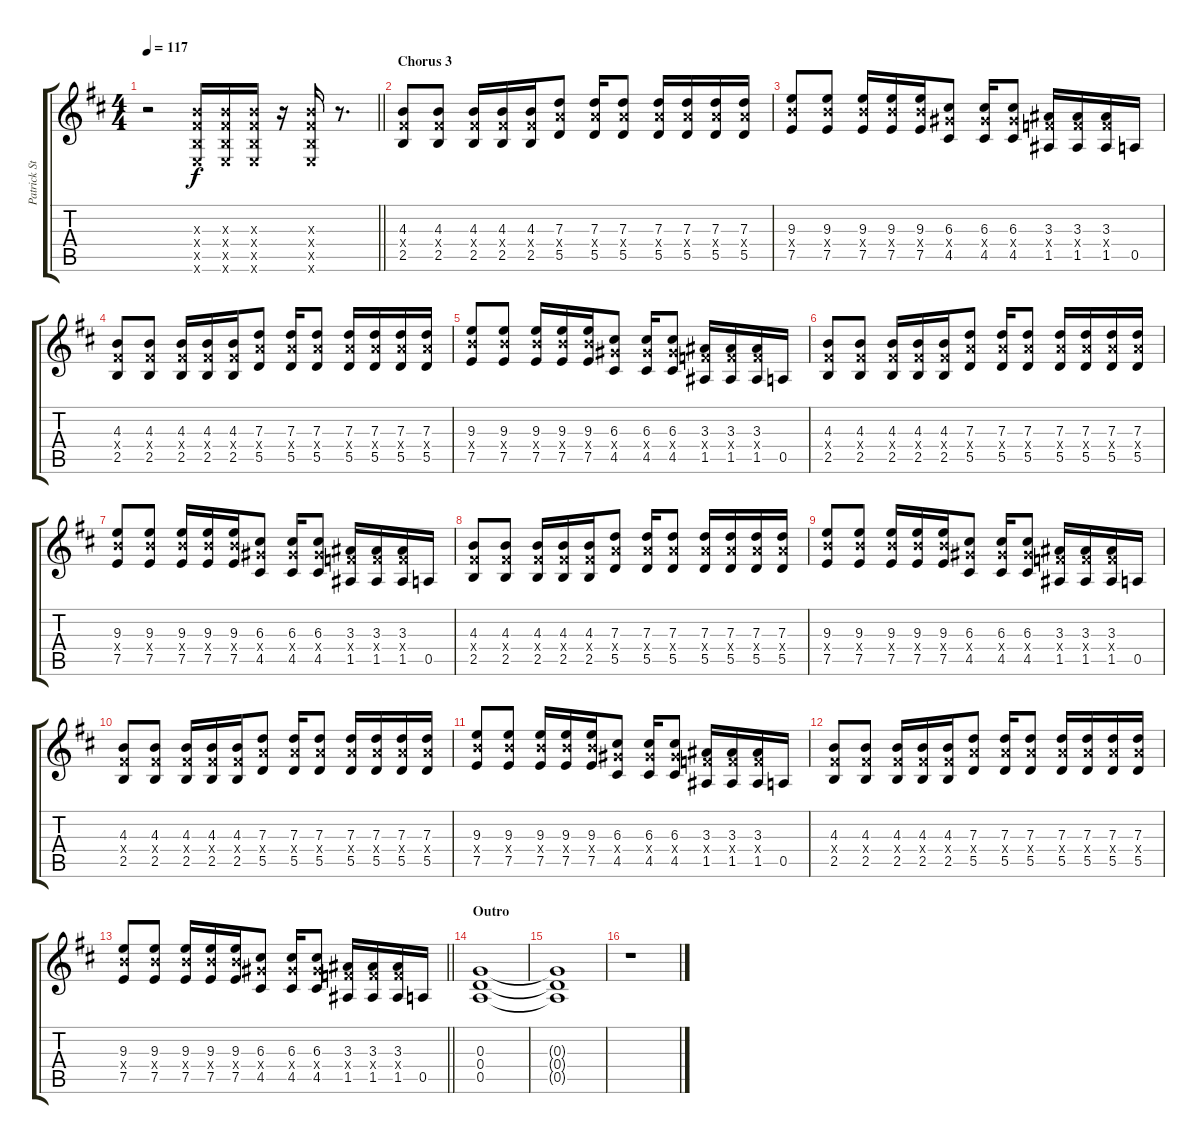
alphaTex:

\track ("Patrick Stump" "Patrick St") {instrument distortionguitar}
\staff {score tabs}
\tuning (E4 B3 G3 D3 A2 E2) {hide}
\ts (4 4)
\tempo 117
\clef g2
\barLineRight lightlight
\ks d
r.2{dy f} (4.3{x} 4.4{x} 2.5{x} 0.6{x}).16 (4.3{x} 4.4{x} 2.5{x} 0.6{x}).16 (4.3{x} 4.4{x} 2.5{x} 0.6{x}).16 r.16 (4.3{x} 4.4{x} 2.5{x} 0.6{x}).16 r.8{d} |
\section ("" "Chorus 3")
(4.3 4.4{x} 2.5).8 (4.3 4.4{x} 2.5).8 (4.3 4.4{x} 2.5).16 (4.3 4.4{x} 2.5).16 (4.3 4.4{x} 2.5).16 (7.3 7.4{x} 5.5).8 (7.3 7.4{x} 5.5).16 (7.3 7.4{x} 5.5).8 (7.3 7.4{x} 5.5).16 (7.3 7.4{x} 5.5).16 (7.3 7.4{x} 5.5).16 (7.3 7.4{x} 5.5).16 |
(9.3 9.4{x} 7.5).8 (9.3 9.4{x} 7.5).8 (9.3 9.4{x} 7.5).16 (9.3 9.4{x} 7.5).16 (9.3 9.4{x} 7.5).16 (6.3 6.4{x} 4.5).8 (6.3 6.4{x} 4.5).16 (6.3 6.4{x} 4.5).8 (3.3 3.4{x} 1.5).16 (3.3 3.4{x} 1.5).16 (3.3 3.4{x} 1.5).16 0.5.16 |
(4.3 4.4{x} 2.5).8 (4.3 4.4{x} 2.5).8 (4.3 4.4{x} 2.5).16 (4.3 4.4{x} 2.5).16 (4.3 4.4{x} 2.5).16 (7.3 7.4{x} 5.5).8 (7.3 7.4{x} 5.5).16 (7.3 7.4{x} 5.5).8 (7.3 7.4{x} 5.5).16 (7.3 7.4{x} 5.5).16 (7.3 7.4{x} 5.5).16 (7.3 7.4{x} 5.5).16 |
(9.3 9.4{x} 7.5).8 (9.3 9.4{x} 7.5).8 (9.3 9.4{x} 7.5).16 (9.3 9.4{x} 7.5).16 (9.3 9.4{x} 7.5).16 (6.3 6.4{x} 4.5).8 (6.3 6.4{x} 4.5).16 (6.3 6.4{x} 4.5).8 (3.3 3.4{x} 1.5).16 (3.3 3.4{x} 1.5).16 (3.3 3.4{x} 1.5).16 0.5.16 |
(4.3 4.4{x} 2.5).8 (4.3 4.4{x} 2.5).8 (4.3 4.4{x} 2.5).16 (4.3 4.4{x} 2.5).16 (4.3 4.4{x} 2.5).16 (7.3 7.4{x} 5.5).8 (7.3 7.4{x} 5.5).16 (7.3 7.4{x} 5.5).8 (7.3 7.4{x} 5.5).16 (7.3 7.4{x} 5.5).16 (7.3 7.4{x} 5.5).16 (7.3 7.4{x} 5.5).16 |
(9.3 9.4{x} 7.5).8 (9.3 9.4{x} 7.5).8 (9.3 9.4{x} 7.5).16 (9.3 9.4{x} 7.5).16 (9.3 9.4{x} 7.5).16 (6.3 6.4{x} 4.5).8 (6.3 6.4{x} 4.5).16 (6.3 6.4{x} 4.5).8 (3.3 3.4{x} 1.5).16 (3.3 3.4{x} 1.5).16 (3.3 3.4{x} 1.5).16 0.5.16 |
(4.3 4.4{x} 2.5).8 (4.3 4.4{x} 2.5).8 (4.3 4.4{x} 2.5).16 (4.3 4.4{x} 2.5).16 (4.3 4.4{x} 2.5).16 (7.3 7.4{x} 5.5).8 (7.3 7.4{x} 5.5).16 (7.3 7.4{x} 5.5).8 (7.3 7.4{x} 5.5).16 (7.3 7.4{x} 5.5).16 (7.3 7.4{x} 5.5).16 (7.3 7.4{x} 5.5).16 |
(9.3 9.4{x} 7.5).8 (9.3 9.4{x} 7.5).8 (9.3 9.4{x} 7.5).16 (9.3 9.4{x} 7.5).16 (9.3 9.4{x} 7.5).16 (6.3 6.4{x} 4.5).8 (6.3 6.4{x} 4.5).16 (6.3 6.4{x} 4.5).8 (3.3 3.4{x} 1.5).16 (3.3 3.4{x} 1.5).16 (3.3 3.4{x} 1.5).16 0.5.16 |
(4.3 4.4{x} 2.5).8 (4.3 4.4{x} 2.5).8 (4.3 4.4{x} 2.5).16 (4.3 4.4{x} 2.5).16 (4.3 4.4{x} 2.5).16 (7.3 7.4{x} 5.5).8 (7.3 7.4{x} 5.5).16 (7.3 7.4{x} 5.5).8 (7.3 7.4{x} 5.5).16 (7.3 7.4{x} 5.5).16 (7.3 7.4{x} 5.5).16 (7.3 7.4{x} 5.5).16 |
(9.3 9.4{x} 7.5).8 (9.3 9.4{x} 7.5).8 (9.3 9.4{x} 7.5).16 (9.3 9.4{x} 7.5).16 (9.3 9.4{x} 7.5).16 (6.3 6.4{x} 4.5).8 (6.3 6.4{x} 4.5).16 (6.3 6.4{x} 4.5).8 (3.3 3.4{x} 1.5).16 (3.3 3.4{x} 1.5).16 (3.3 3.4{x} 1.5).16 0.5.16 |
(4.3 4.4{x} 2.5).8 (4.3 4.4{x} 2.5).8 (4.3 4.4{x} 2.5).16 (4.3 4.4{x} 2.5).16 (4.3 4.4{x} 2.5).16 (7.3 7.4{x} 5.5).8 (7.3 7.4{x} 5.5).16 (7.3 7.4{x} 5.5).8 (7.3 7.4{x} 5.5).16 (7.3 7.4{x} 5.5).16 (7.3 7.4{x} 5.5).16 (7.3 7.4{x} 5.5).16 |
\barLineRight lightlight
(9.3 9.4{x} 7.5).8 (9.3 9.4{x} 7.5).8 (9.3 9.4{x} 7.5).16 (9.3 9.4{x} 7.5).16 (9.3 9.4{x} 7.5).16 (6.3 6.4{x} 4.5).8 (6.3 6.4{x} 4.5).16 (6.3 6.4{x} 4.5).8 (3.3 3.4{x} 1.5).16 (3.3 3.4{x} 1.5).16 (3.3 3.4{x} 1.5).16 0.5.16 |
\section ("" "Outro")
(0.3 0.4 0.5).1 |
(0.3{t} 0.4{t} 0.5{t}).1 |
r.1
